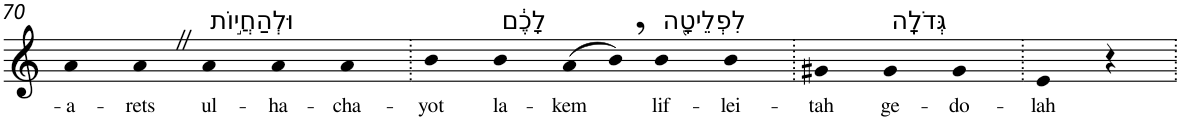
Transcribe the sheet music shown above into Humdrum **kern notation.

**kern	**text
*part1	*part1
*staff1	*staff1
*I"Piano	*
*I'Pno	*
!!LO:PB:g=z
*clefG2	*
*k[]	*
=70	=70
!	!LO:LY:b
4a	-a-
!	!LO:LY:b
4aZ	-rets
!LO:TX:a:t=וּלְהַחֲי֣וֹת	!
!	!LO:LY:b
4a	ul-
!	!LO:LY:b
4a	-ha-
!	!LO:LY:b
4a	-cha-
=71.	=71.
!	!LO:LY:b
4b	-yot
!LO:TX:a:t=לָכֶ֔ם	!
!	!LO:LY:b
4b	la-
!	!LO:LY:b
(>8a	-kem
8b,)	.
!LO:TX:a:t=לִפְלֵיטָ֖ה	!
!	!LO:LY:b
4b	lif-
!	!LO:LY:b
4b	-lei-
=72.	=72.
!	!LO:LY:b
4g#X	-tah
!LO:TX:a:t=גְּדֹלָֽה	!
!	!LO:LY:b
4g#	ge-
!	!LO:LY:b
4g#	-do-
=73.	=73.
!	!LO:LY:b
4e	-lah
4r	.
=.	=.
*-	*-
